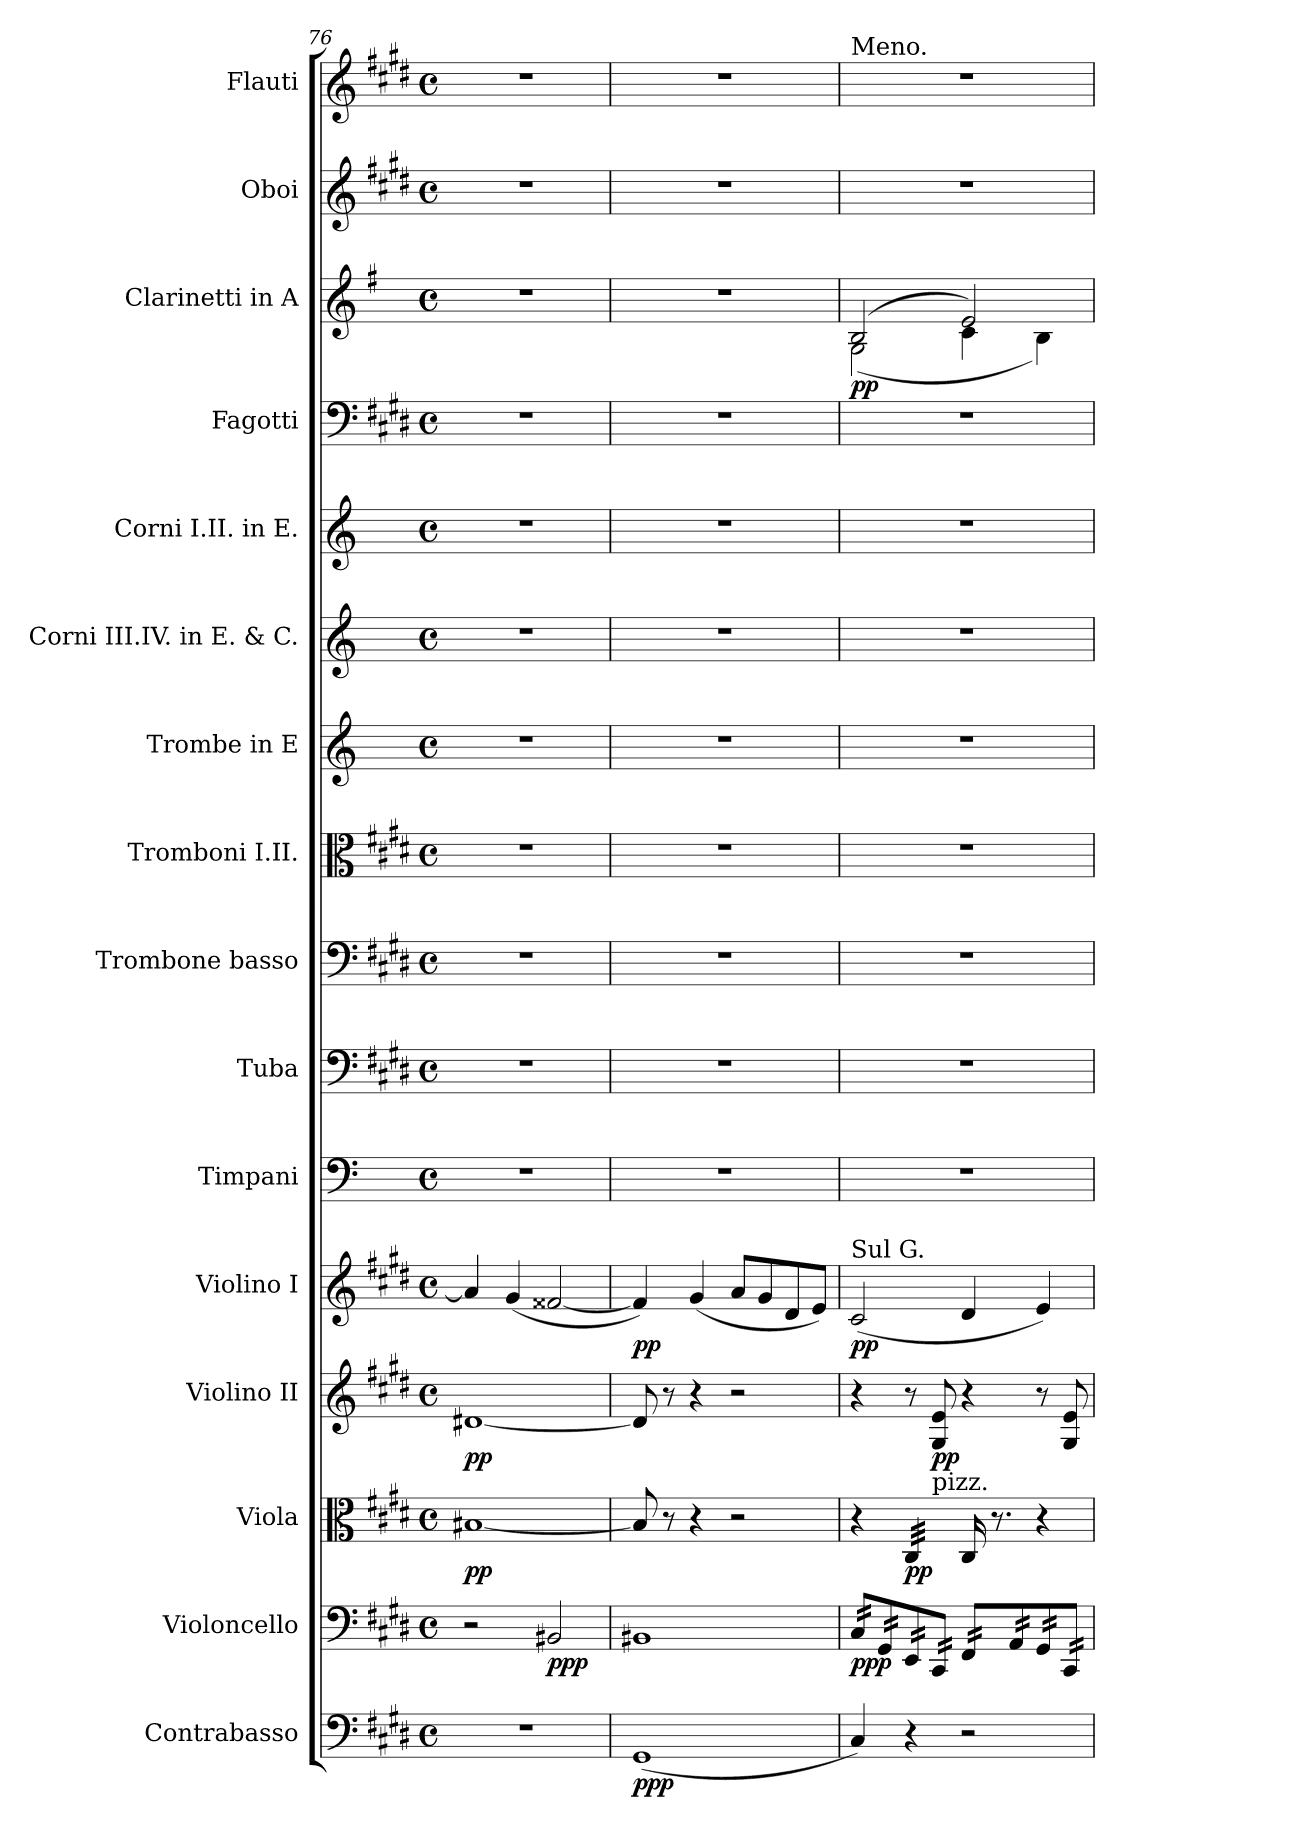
**kern	**dynam	**kern	**dynam	**kern	**dynam	**kern	**dynam	**kern	**dynam	**kern	**kern	**kern	**kern	**kern	**kern	**kern	**kern	**kern	**dynam	**kern	**kern
*part16	*part16	*part15	*part15	*part14	*part14	*part13	*part13	*part12	*part12	*part11	*part10	*part9	*part8	*part7	*part6	*part5	*part4	*part3	*part3	*part2	*part1
*staff16	*staff16	*staff15	*staff15	*staff14	*staff14	*staff13	*staff13	*staff12	*staff12	*staff11	*staff10	*staff9	*staff8	*staff7	*staff6	*staff5	*staff4	*staff3	*staff3	*staff2	*staff1
*I"Contrabasso	*	*I"Violoncello	*	*I"Viola	*	*I"Violino II	*	*I"Violino I	*	*I"Timpani	*I"Tuba	*I"Trombone basso	*I"Tromboni I.II.	*I"Trombe in E	*I"Corni III.IV. in E. &amp; C.	*I"Corni I.II. in E.	*I"Fagotti	*I"Clarinetti in A	*	*I"Oboi	*I"Flauti
*I'Cb.	*	*I'Vc.	*	*I'Vla.	*	*I'Vln. II	*	*I'Vln. I	*	*I'Timp.	*I'Tba.	*I'Trne B.	*I'Trbi.	*I'Trbe	*I'Cor. III.IV.	*I'Cor. I.II	*I'Fg.	*I'Cl.	*	*I'Ob.	*I'Fl.
*clefF4	*	*clefF4	*	*clefC3	*	*clefG2	*	*clefG2	*	*clefF4	*clefF4	*clefF4	*clefC3	*clefG2	*clefG2	*clefG2	*clefF4	*clefG2	*	*clefG2	*clefG2
*ITrd7c12	*	*	*	*	*	*	*	*	*	*	*	*	*	*ITrd1c2	*ITrd4c7	*ITrd4c7	*	*ITrd2c3	*	*	*
*k[f#c#g#d#]	*	*k[f#c#g#d#]	*	*k[f#c#g#d#]	*	*k[f#c#g#d#]	*	*k[f#c#g#d#]	*	*k[]	*k[f#c#g#d#]	*k[f#c#g#d#]	*k[f#c#g#d#]	*k[b-e-]	*k[b-]	*k[b-]	*k[f#c#g#d#]	*k[f#c#g#d#]	*	*k[f#c#g#d#]	*k[f#c#g#d#]
*M4/4	*	*M4/4	*	*M4/4	*	*M4/4	*	*M4/4	*	*M4/4	*M4/4	*M4/4	*M4/4	*M4/4	*M4/4	*M4/4	*M4/4	*M4/4	*	*M4/4	*M4/4
*met(c)	*	*met(c)	*	*met(c)	*	*met(c)	*	*met(c)	*	*met(c)	*met(c)	*met(c)	*met(c)	*met(c)	*met(c)	*met(c)	*met(c)	*met(c)	*	*met(c)	*met(c)
=76	=76	=76	=76	=76	=76	=76	=76	=76	=76	=76	=76	=76	=76	=76	=76	=76	=76	=76	=76	=76	=76
!	!	!	!	!	!LO:DY:b	!	!LO:DY:b	!	!	!	!	!	!	!	!	!	!	!	!	!	!
1r	.	2r	.	[1B#X	pp	[1d#X	pp	4a/]	.	1r	1r	1r	1r	1r	1r	1r	1r	1r	.	1r	1r
.	.	.	.	.	.	.	.	(<4g#/	.	.	.	.	.	.	.	.	.	.	.	.	.
!	!	!	!LO:DY:b	!	!	!	!	!	!	!	!	!	!	!	!	!	!	!	!	!	!
.	.	2BB#X/	ppp	.	.	.	.	[2f##X/	.	.	.	.	.	.	.	.	.	.	.	.	.
=77	=77	=77	=77	=77	=77	=77	=77	=77	=77	=77	=77	=77	=77	=77	=77	=77	=77	=77	=77	=77	=77
!	!LO:DY:b	!	!	!	!	!	!	!	!LO:DY:b	!	!	!	!	!	!	!	!	!	!	!	!
(<1GGG#	ppp	1BB#X	.	8B#/]	.	8d#/]	.	4f##/])	pp	1r	1r	1r	1r	1r	1r	1r	1r	1r	.	1r	1r
.	.	.	.	8r	.	8r	.	.	.	.	.	.	.	.	.	.	.	.	.	.	.
.	.	.	.	4r	.	4r	.	(<4g#/	.	.	.	.	.	.	.	.	.	.	.	.	.
.	.	.	.	2r	.	2r	.	8a/L	.	.	.	.	.	.	.	.	.	.	.	.	.
.	.	.	.	.	.	.	.	8g#/	.	.	.	.	.	.	.	.	.	.	.	.	.
.	.	.	.	.	.	.	.	8d#/	.	.	.	.	.	.	.	.	.	.	.	.	.
.	.	.	.	.	.	.	.	8e/J)	.	.	.	.	.	.	.	.	.	.	.	.	.
=78	=78	=78	=78	=78	=78	=78	=78	=78	=78	=78	=78	=78	=78	=78	=78	=78	=78	=78	=78	=78	=78
*	*	*	*	*	*	*	*	*	*	*	*	*	*	*	*	*	*	*^	*	*	*
!	!	!	!	!	!	!	!	!	!	!	!	!	!	!	!	!	!	!	!	!	!	!LO:TX:t=Meno.
!	!	!	!	!	!	!	!	!LO:TX:a:t=Sul G.	!	!	!	!	!	!	!	!	!	!	!	!	!	!
!	!	!LO:TX:b:i:t=tremolo	!	!	!	!	!	!	!	!	!	!	!	!	!	!	!	!	!	!	!	!
!	!	!	!LO:DY:b	!	!	!	!	!	!LO:DY:b	!	!	!	!	!	!	!	!	!	!	!LO:DY:b	!	!
*	*	*tremolo	*	*	*	*	*	*	*	*	*	*	*	*	*	*	*	*	*	*	*	*
4CC#/)	.	32C#/LLL	ppp	4r	.	4r	.	(<2c#/	pp	1r	1r	1r	1r	1r	1r	1r	1r	(>2G#/	(<2E\	pp	1r	1r
.	.	32C#/	.	.	.	.	.	.	.	.	.	.	.	.	.	.	.	.	.	.	.	.
.	.	32C#/	.	.	.	.	.	.	.	.	.	.	.	.	.	.	.	.	.	.	.	.
.	.	32C#/	.	.	.	.	.	.	.	.	.	.	.	.	.	.	.	.	.	.	.	.
.	.	32GG#/	.	.	.	.	.	.	.	.	.	.	.	.	.	.	.	.	.	.	.	.
.	.	32GG#/	.	.	.	.	.	.	.	.	.	.	.	.	.	.	.	.	.	.	.	.
.	.	32GG#/	.	.	.	.	.	.	.	.	.	.	.	.	.	.	.	.	.	.	.	.
.	.	32GG#/	.	.	.	.	.	.	.	.	.	.	.	.	.	.	.	.	.	.	.	.
!	!	!	!	!	!LO:DY:b	!	!	!	!	!	!	!	!	!	!	!	!	!	!	!	!	!
*	*	*	*	*tremolo	*	*	*	*	*	*	*	*	*	*	*	*	*	*	*	*	*	*
4r	.	32EE/	.	32C#/LLL	pp	8r	.	.	.	.	.	.	.	.	.	.	.	.	.	.	.	.
.	.	32EE/	.	32C#/	.	.	.	.	.	.	.	.	.	.	.	.	.	.	.	.	.	.
.	.	32EE/	.	32C#/	.	.	.	.	.	.	.	.	.	.	.	.	.	.	.	.	.	.
.	.	32EE/	.	32C#/	.	.	.	.	.	.	.	.	.	.	.	.	.	.	.	.	.	.
!	!	!	!	!	!	!LO:TX:b:t=pizz.	!	!	!	!	!	!	!	!	!	!	!	!	!	!	!	!
!	!	!	!	!	!	!	!LO:DY:b	!	!	!	!	!	!	!	!	!	!	!	!	!	!	!
.	.	32CC#/	.	32C#/	.	8G#/ 8e/	pp	.	.	.	.	.	.	.	.	.	.	.	.	.	.	.
.	.	32CC#/	.	32C#/	.	.	.	.	.	.	.	.	.	.	.	.	.	.	.	.	.	.
.	.	32CC#/	.	32C#/	.	.	.	.	.	.	.	.	.	.	.	.	.	.	.	.	.	.
.	.	32CC#/JJJ	.	32C#/JJJ	.	.	.	.	.	.	.	.	.	.	.	.	.	.	.	.	.	.
*	*	*	*	*Xtremolo	*	*	*	*	*	*	*	*	*	*	*	*	*	*	*	*	*	*
2r	.	32FF#/LLL	.	16C#/	.	4r	.	4d#/	.	.	.	.	.	.	.	.	.	2c#/)	4A\	.	.	.
.	.	32FF#/	.	.	.	.	.	.	.	.	.	.	.	.	.	.	.	.	.	.	.	.
.	.	32FF#/	.	8.r	.	.	.	.	.	.	.	.	.	.	.	.	.	.	.	.	.	.
.	.	32FF#/	.	.	.	.	.	.	.	.	.	.	.	.	.	.	.	.	.	.	.	.
.	.	32AA/	.	.	.	.	.	.	.	.	.	.	.	.	.	.	.	.	.	.	.	.
.	.	32AA/	.	.	.	.	.	.	.	.	.	.	.	.	.	.	.	.	.	.	.	.
.	.	32AA/	.	.	.	.	.	.	.	.	.	.	.	.	.	.	.	.	.	.	.	.
.	.	32AA/	.	.	.	.	.	.	.	.	.	.	.	.	.	.	.	.	.	.	.	.
.	.	32GG#/	.	4r	.	8r	.	4e/)	.	.	.	.	.	.	.	.	.	.	4G#\)	.	.	.
.	.	32GG#/	.	.	.	.	.	.	.	.	.	.	.	.	.	.	.	.	.	.	.	.
.	.	32GG#/	.	.	.	.	.	.	.	.	.	.	.	.	.	.	.	.	.	.	.	.
.	.	32GG#/	.	.	.	.	.	.	.	.	.	.	.	.	.	.	.	.	.	.	.	.
.	.	32CC#/	.	.	.	8G#/ 8e/	.	.	.	.	.	.	.	.	.	.	.	.	.	.	.	.
.	.	32CC#/	.	.	.	.	.	.	.	.	.	.	.	.	.	.	.	.	.	.	.	.
.	.	32CC#/	.	.	.	.	.	.	.	.	.	.	.	.	.	.	.	.	.	.	.	.
.	.	32CC#/JJJ	.	.	.	.	.	.	.	.	.	.	.	.	.	.	.	.	.	.	.	.
*	*	*Xtremolo	*	*	*	*	*	*	*	*	*	*	*	*	*	*	*	*	*	*	*	*
*	*	*	*	*	*	*	*	*	*	*	*	*	*	*	*	*	*	*v	*v	*	*	*
=	=	=	=	=	=	=	=	=	=	=	=	=	=	=	=	=	=	=	=	=	=
*-	*-	*-	*-	*-	*-	*-	*-	*-	*-	*-	*-	*-	*-	*-	*-	*-	*-	*-	*-	*-	*-
